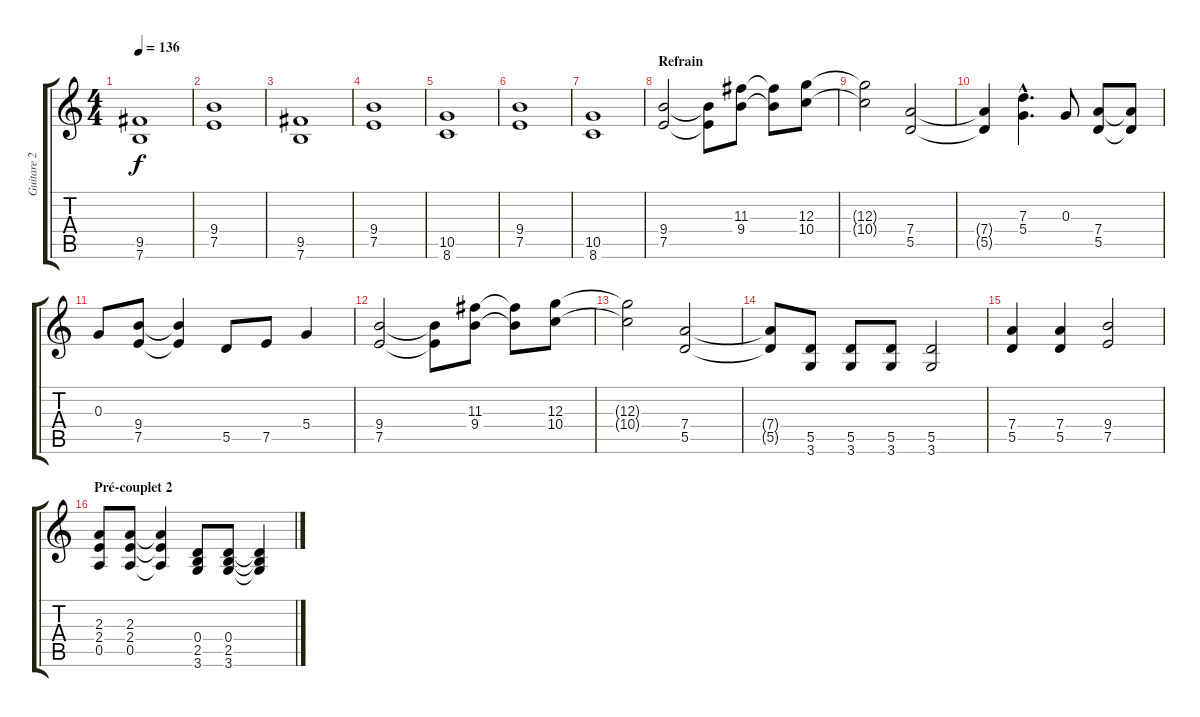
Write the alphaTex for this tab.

\track ("Guitare 2" "Guitare 2") {instrument overdrivenguitar}
\staff {score tabs}
\tuning (E4 B3 G3 D3 A2 E2) {hide}
\ts (4 4)
\tempo 136
\clef g2
\ks c
(9.5 7.6).1{dy f} |
(9.4 7.5).1 |
(9.5 7.6).1 |
(9.4 7.5).1 |
(10.5 8.6).1 |
(9.4 7.5).1 |
(10.5 8.6).1 |
\section ("" "Refrain")
(9.4 7.5).2 (9.4{t} 7.5{t}).8 (11.3 9.4).8 (11.3{t} 9.4{t}).8 (12.3 10.4).8 |
(12.3{t} 10.4{t}).2 (7.4 5.5).2 |
(7.4{t} 5.5{t}).4 (7.3{hac} 5.4{hac}).4{d} 0.3.8 (7.4 5.5).8 (7.4{t} 5.5{t}).8 |
0.3.8 (9.4 7.5).8 (9.4{t} 7.5{t}).4 5.5.8 7.5.8 5.4.4 |
(9.4 7.5).2 (9.4{t} 7.5{t}).8 (11.3 9.4).8 (11.3{t} 9.4{t}).8 (12.3 10.4).8 |
(12.3{t} 10.4{t}).2 (7.4 5.5).2 |
(7.4{t} 5.5{t}).8 (5.5 3.6).8 (5.5 3.6).8 (5.5 3.6).8 (5.5 3.6).2 |
(7.4 5.5).4 (7.4 5.5).4 (9.4 7.5).2 |
\section ("" "Pré-couplet 2")
(2.3 2.4 0.5).8 (2.3 2.4 0.5).8 (2.3{t} 2.4{t} 0.5{t}).4 (0.4 2.5 3.6).8 (0.4 2.5 3.6).8 (0.4{t} 2.5{t} 3.6{t}).4
